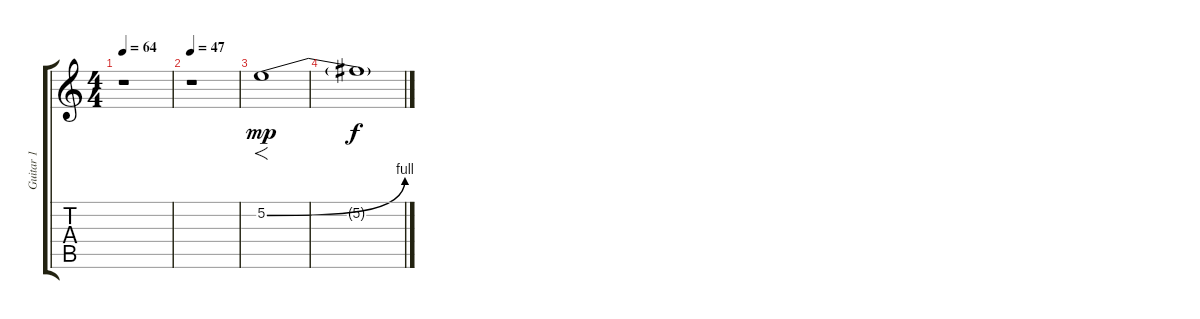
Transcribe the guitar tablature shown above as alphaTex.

\track ("Guitar 1" "Guitar 1") {instrument overdrivenguitar}
\staff {score tabs}
\tuning (E4 B3 G3 D3 A2 E2) {hide}
\ts (4 4)
\tempo 64
\clef g2
\ks c
r.1{dy f} |
\tempo 47
r.1 |
5.2{be (bend 0 0 60 4)}.1{f dy mp} |
5.2{t}.1{dy f}
